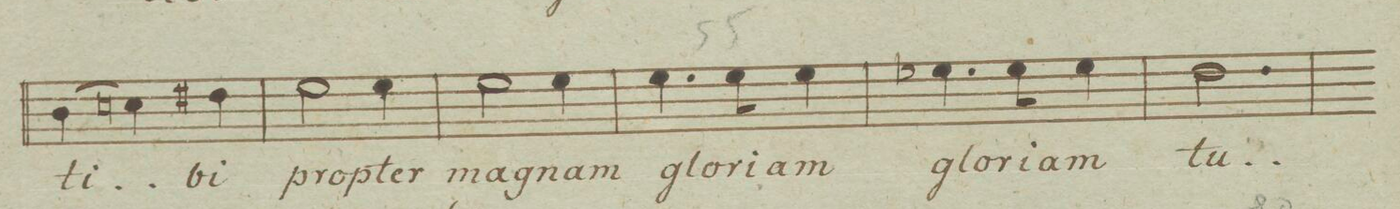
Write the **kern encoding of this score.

**kern	**text	**dynam
*I"Basso.	*	*
*clefF4	*	*
*k[b-e-]	*	*
*M3/4	*	*
(4D\	ti-	.
4En\)	.	.
4F#X\	-bi	.
=53	=53	=53
2G\	pro-	.
4G\	-pter	.
=54	=54	=54
2G\	ma-	.
4G\	-gnam	.
=55	=55	=55
4.G\	glo-	.
8G\	-ri-	.
4G\	-am	.
=56	=56	=56
4.G-X\	glo-	.
8G-\	-ri-	.
4G-\	-am	.
=57	=57	=57
2.F\	tu-	.
=58	=58	=58
*-	*-	*-
